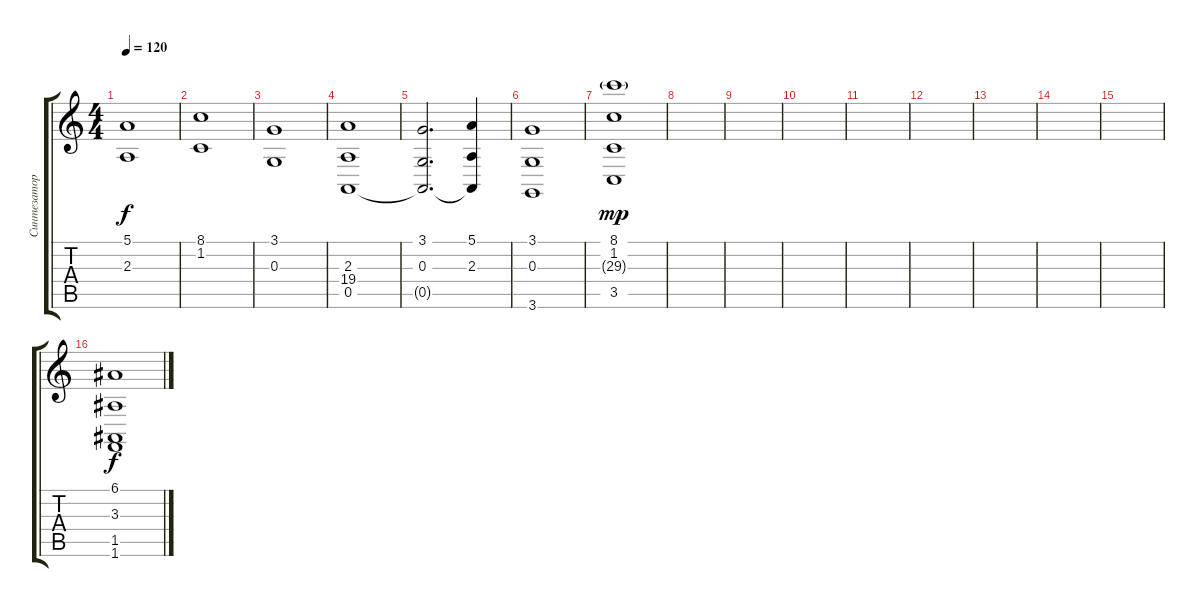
\track ("Синтезатор 2 (Мустис)" "Синтезатор") {instrument stringensemble1}
\staff {score tabs}
\tuning (E4 B3 G3 D3 A2 E2) {hide}
\ts (4 4)
\tempo 120
\clef g2
\ks c
(5.1{t} 2.3{t}).1{dy f} |
(8.1 1.2).1 |
(3.1 0.3).1 |
(2.3 19.4 0.5).1 |
(3.1 0.3 0.5{t}).2{d} (5.1 2.3 0.5{t}).4 |
(3.1 0.3 3.6).1 |
(8.1 1.2 29.3{g} 3.5).1{dy mp} |
|
|
|
|
|
|
|
|
(6.1 3.3 1.5 1.6).1{dy f volume 5}
